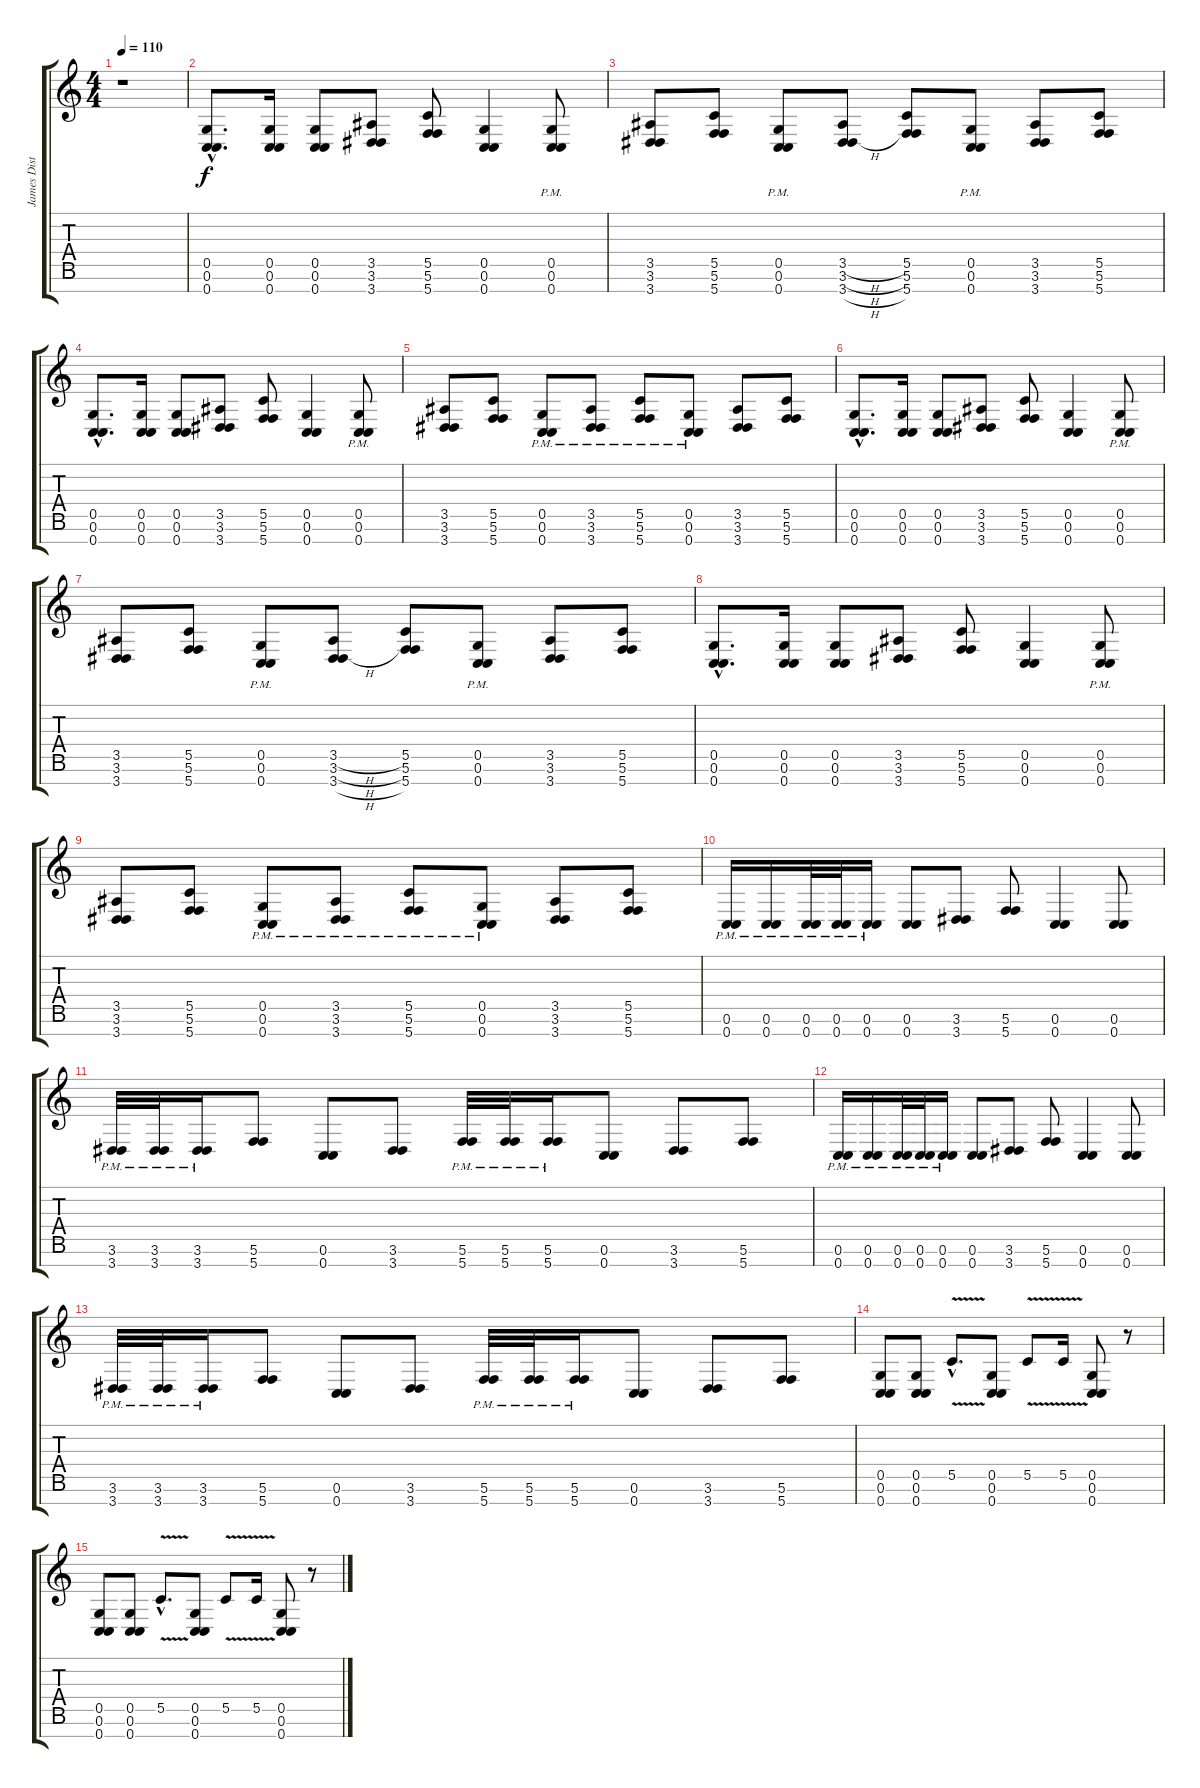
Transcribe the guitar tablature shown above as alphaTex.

\track ("James Distortion" "James Dist") {instrument distortionguitar}
\staff {score tabs}
\tuning (D4 A3 F3 C3 G2 C2 C2) {hide}
\ts (4 4)
\tempo 110
\clef g2
\ks c
r.1{dy f} |
(0.5{hac} 0.6{hac} 0.7{hac}).8{d} (0.5 0.6 0.7).16 (0.5 0.6 0.7).8 (3.5 3.6 3.7).8 (5.5 5.6 5.7).8 (0.5 0.6 0.7).4 (0.5{pm} 0.6{pm} 0.7{pm}).8 |
(3.5 3.6 3.7).8 (5.5 5.6 5.7).8 (0.5{pm} 0.6{pm} 0.7{pm}).8 (3.5{h} 3.6{h} 3.7{h}).8 (5.5 5.6 5.7).8 (0.5{pm} 0.6{pm} 0.7{pm}).8 (3.5 3.6 3.7).8 (5.5 5.6 5.7).8 |
(0.5{hac} 0.6{hac} 0.7{hac}).8{d} (0.5 0.6 0.7).16 (0.5 0.6 0.7).8 (3.5 3.6 3.7).8 (5.5 5.6 5.7).8 (0.5 0.6 0.7).4 (0.5{pm} 0.6{pm} 0.7{pm}).8 |
(3.5 3.6 3.7).8 (5.5 5.6 5.7).8 (0.5{pm} 0.6{pm} 0.7{pm}).8 (3.5{pm} 3.6{pm} 3.7{pm}).8 (5.5{pm} 5.6{pm} 5.7{pm}).8 (0.5{pm} 0.6{pm} 0.7{pm}).8 (3.5 3.6 3.7).8 (5.5 5.6 5.7).8 |
(0.5{hac} 0.6{hac} 0.7{hac}).8{d} (0.5 0.6 0.7).16 (0.5 0.6 0.7).8 (3.5 3.6 3.7).8 (5.5 5.6 5.7).8 (0.5 0.6 0.7).4 (0.5{pm} 0.6{pm} 0.7{pm}).8 |
(3.5 3.6 3.7).8 (5.5 5.6 5.7).8 (0.5{pm} 0.6{pm} 0.7{pm}).8 (3.5{h} 3.6{h} 3.7{h}).8 (5.5 5.6 5.7).8 (0.5{pm} 0.6{pm} 0.7{pm}).8 (3.5 3.6 3.7).8 (5.5 5.6 5.7).8 |
(0.5{hac} 0.6{hac} 0.7{hac}).8{d} (0.5 0.6 0.7).16 (0.5 0.6 0.7).8 (3.5 3.6 3.7).8 (5.5 5.6 5.7).8 (0.5 0.6 0.7).4 (0.5{pm} 0.6{pm} 0.7{pm}).8 |
(3.5 3.6 3.7).8 (5.5 5.6 5.7).8 (0.5{pm} 0.6{pm} 0.7{pm}).8 (3.5{pm} 3.6{pm} 3.7{pm}).8 (5.5{pm} 5.6{pm} 5.7{pm}).8 (0.5{pm} 0.6{pm} 0.7{pm}).8 (3.5 3.6 3.7).8 (5.5 5.6 5.7).8 |
(0.6{pm} 0.7{pm}).16 (0.6{pm} 0.7{pm}).16 (0.6{pm} 0.7{pm}).32 (0.6{pm} 0.7{pm}).32 (0.6{pm} 0.7{pm}).16 (0.6 0.7).8 (3.6 3.7).8 (5.6 5.7).8 (0.6 0.7).4 (0.6 0.7).8 |
(3.6{pm} 3.7{pm}).32 (3.6{pm} 3.7{pm}).32 (3.6{pm} 3.7{pm}).16 (5.6 5.7).8 (0.6 0.7).8 (3.6 3.7).8 (5.6{pm} 5.7{pm}).32 (5.6{pm} 5.7{pm}).32 (5.6{pm} 5.7{pm}).16 (0.6 0.7).8 (3.6 3.7).8 (5.6 5.7).8 |
(0.6{pm} 0.7{pm}).16 (0.6{pm} 0.7{pm}).16 (0.6{pm} 0.7{pm}).32 (0.6{pm} 0.7{pm}).32 (0.6{pm} 0.7{pm}).16 (0.6 0.7).8 (3.6 3.7).8 (5.6 5.7).8 (0.6 0.7).4 (0.6 0.7).8 |
(3.6{pm} 3.7{pm}).32 (3.6{pm} 3.7{pm}).32 (3.6{pm} 3.7{pm}).16 (5.6 5.7).8 (0.6 0.7).8 (3.6 3.7).8 (5.6{pm} 5.7{pm}).32 (5.6{pm} 5.7{pm}).32 (5.6{pm} 5.7{pm}).16 (0.6 0.7).8 (3.6 3.7).8 (5.6 5.7).8 |
(0.5 0.6 0.7).8 (0.5 0.6 0.7).8 5.5{v hac}.8{d} (0.5 0.6 0.7).8 5.5{v}.8 5.5{v}.16 (0.5 0.6 0.7).8 r.8 |
(0.5 0.6 0.7).8 (0.5 0.6 0.7).8 5.5{v hac}.8{d} (0.5 0.6 0.7).8 5.5{v}.8 5.5{v}.16 (0.5 0.6 0.7).8 r.8
